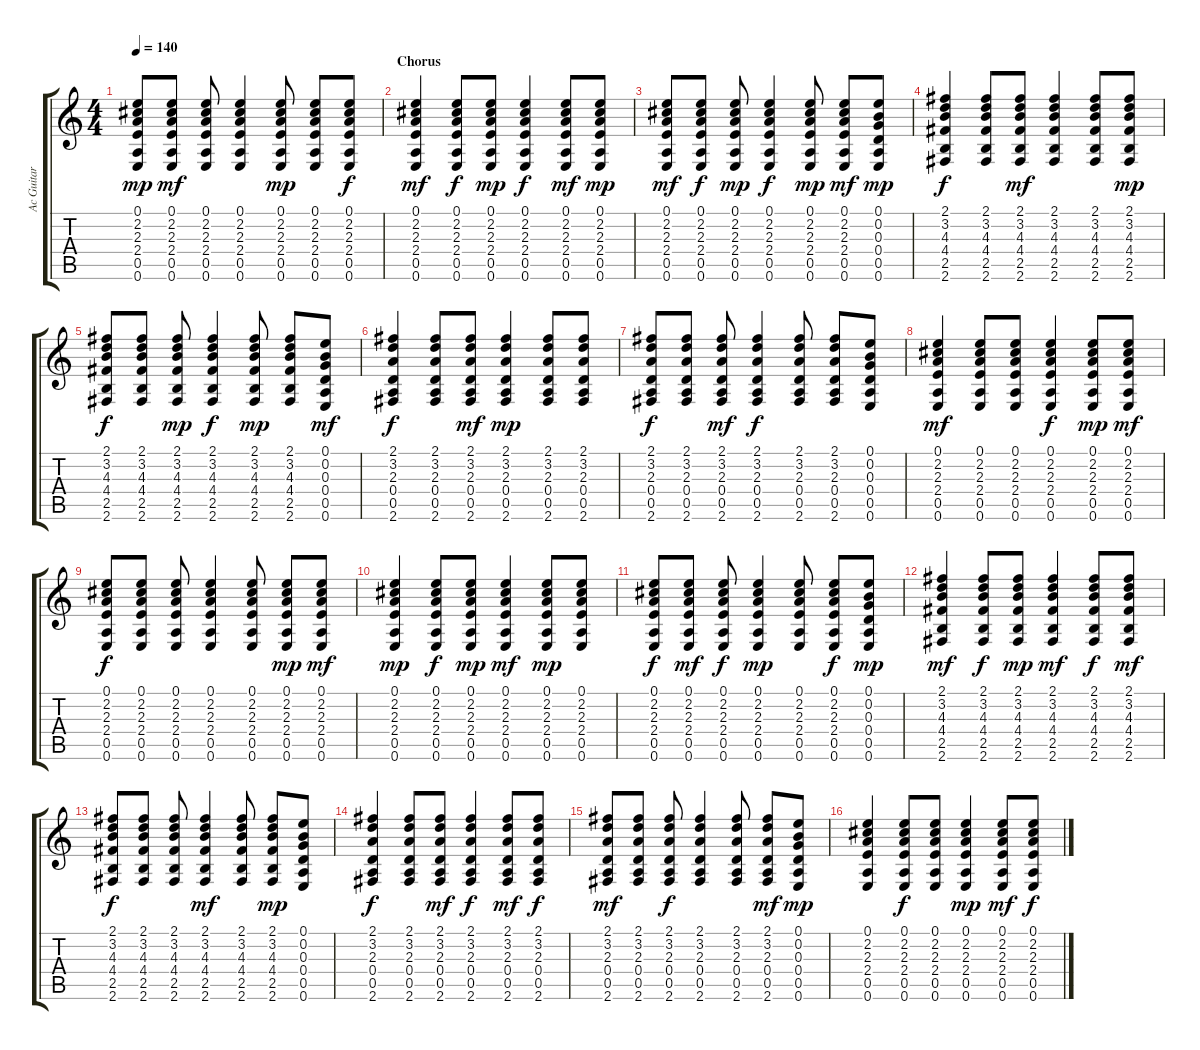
\track ("Ac Guitar" "Ac Guitar") {instrument acousticguitarsteel}
\staff {score tabs}
\tuning (E4 B3 G3 D3 A2 E2) {hide}
\ts (4 4)
\tempo 140
\clef g2
\ks c
(0.1 2.2 2.3 2.4 0.5 0.6).8{dy mp} (0.1 2.2 2.3 2.4 0.5 0.6).8{dy mf} (0.1 2.2 2.3 2.4 0.5 0.6).8 (0.1 2.2 2.3 2.4 0.5 0.6).4 (0.1 2.2 2.3 2.4 0.5 0.6).8{dy mp} (0.1 2.2 2.3 2.4 0.5 0.6).8 (0.1 2.2 2.3 2.4 0.5 0.6).8{dy f} |
\section ("" "Chorus")
(0.1 2.2 2.3 2.4 0.5 0.6).4{dy mf} (0.1 2.2 2.3 2.4 0.5 0.6).8{dy f} (0.1 2.2 2.3 2.4 0.5 0.6).8{dy mp} (0.1 2.2 2.3 2.4 0.5 0.6).4{dy f} (0.1 2.2 2.3 2.4 0.5 0.6).8{dy mf} (0.1 2.2 2.3 2.4 0.5 0.6).8{dy mp} |
(0.1 2.2 2.3 2.4 0.5 0.6).8{dy mf} (0.1 2.2 2.3 2.4 0.5 0.6).8{dy f} (0.1 2.2 2.3 2.4 0.5 0.6).8{dy mp} (0.1 2.2 2.3 2.4 0.5 0.6).4{dy f} (0.1 2.2 2.3 2.4 0.5 0.6).8{dy mp} (0.1 2.2 2.3 2.4 0.5 0.6).8{dy mf} (0.1 0.2 0.3 0.4 0.5 0.6).8{dy mp} |
(2.1 3.2 4.3 4.4 2.5 2.6).4{dy f} (2.1 3.2 4.3 4.4 2.5 2.6).8 (2.1 3.2 4.3 4.4 2.5 2.6).8{dy mf} (2.1 3.2 4.3 4.4 2.5 2.6).4 (2.1 3.2 4.3 4.4 2.5 2.6).8 (2.1 3.2 4.3 4.4 2.5 2.6).8{dy mp} |
(2.1 3.2 4.3 4.4 2.5 2.6).8{dy f} (2.1 3.2 4.3 4.4 2.5 2.6).8 (2.1 3.2 4.3 4.4 2.5 2.6).8{dy mp} (2.1 3.2 4.3 4.4 2.5 2.6).4{dy f} (2.1 3.2 4.3 4.4 2.5 2.6).8{dy mp} (2.1 3.2 4.3 4.4 2.5 2.6).8 (0.1 0.2 0.3 0.4 0.5 0.6).8{dy mf} |
(2.1 3.2 2.3 0.4 0.5 2.6).4{dy f} (2.1 3.2 2.3 0.4 0.5 2.6).8 (2.1 3.2 2.3 0.4 0.5 2.6).8{dy mf} (2.1 3.2 2.3 0.4 0.5 2.6).4{dy mp} (2.1 3.2 2.3 0.4 0.5 2.6).8 (2.1 3.2 2.3 0.4 0.5 2.6).8 |
(2.1 3.2 2.3 0.4 0.5 2.6).8{dy f} (2.1 3.2 2.3 0.4 0.5 2.6).8 (2.1 3.2 2.3 0.4 0.5 2.6).8{dy mf} (2.1 3.2 2.3 0.4 0.5 2.6).4{dy f} (2.1 3.2 2.3 0.4 0.5 2.6).8 (2.1 3.2 2.3 0.4 0.5 2.6).8 (0.1 0.2 0.3 0.4 0.5 0.6).8 |
(0.1 2.2 2.3 2.4 0.5 0.6).4{dy mf} (0.1 2.2 2.3 2.4 0.5 0.6).8 (0.1 2.2 2.3 2.4 0.5 0.6).8 (0.1 2.2 2.3 2.4 0.5 0.6).4{dy f} (0.1 2.2 2.3 2.4 0.5 0.6).8{dy mp} (0.1 2.2 2.3 2.4 0.5 0.6).8{dy mf} |
(0.1 2.2 2.3 2.4 0.5 0.6).8{dy f} (0.1 2.2 2.3 2.4 0.5 0.6).8 (0.1 2.2 2.3 2.4 0.5 0.6).8 (0.1 2.2 2.3 2.4 0.5 0.6).4 (0.1 2.2 2.3 2.4 0.5 0.6).8 (0.1 2.2 2.3 2.4 0.5 0.6).8{dy mp} (0.1 2.2 2.3 2.4 0.5 0.6).8{dy mf} |
(0.1 2.2 2.3 2.4 0.5 0.6).4{dy mp} (0.1 2.2 2.3 2.4 0.5 0.6).8{dy f} (0.1 2.2 2.3 2.4 0.5 0.6).8{dy mp} (0.1 2.2 2.3 2.4 0.5 0.6).4{dy mf} (0.1 2.2 2.3 2.4 0.5 0.6).8{dy mp} (0.1 2.2 2.3 2.4 0.5 0.6).8 |
(0.1 2.2 2.3 2.4 0.5 0.6).8{dy f} (0.1 2.2 2.3 2.4 0.5 0.6).8{dy mf} (0.1 2.2 2.3 2.4 0.5 0.6).8{dy f} (0.1 2.2 2.3 2.4 0.5 0.6).4{dy mp} (0.1 2.2 2.3 2.4 0.5 0.6).8 (0.1 2.2 2.3 2.4 0.5 0.6).8{dy f} (0.1 0.2 0.3 0.4 0.5 0.6).8{dy mp} |
(2.1 3.2 4.3 4.4 2.5 2.6).4{dy mf} (2.1 3.2 4.3 4.4 2.5 2.6).8{dy f} (2.1 3.2 4.3 4.4 2.5 2.6).8{dy mp} (2.1 3.2 4.3 4.4 2.5 2.6).4{dy mf} (2.1 3.2 4.3 4.4 2.5 2.6).8{dy f} (2.1 3.2 4.3 4.4 2.5 2.6).8{dy mf} |
(2.1 3.2 4.3 4.4 2.5 2.6).8{dy f} (2.1 3.2 4.3 4.4 2.5 2.6).8 (2.1 3.2 4.3 4.4 2.5 2.6).8 (2.1 3.2 4.3 4.4 2.5 2.6).4{dy mf} (2.1 3.2 4.3 4.4 2.5 2.6).8 (2.1 3.2 4.3 4.4 2.5 2.6).8{dy mp} (0.1 0.2 0.3 0.4 0.5 0.6).8 |
(2.1 3.2 2.3 0.4 0.5 2.6).4{dy f} (2.1 3.2 2.3 0.4 0.5 2.6).8 (2.1 3.2 2.3 0.4 0.5 2.6).8{dy mf} (2.1 3.2 2.3 0.4 0.5 2.6).4{dy f} (2.1 3.2 2.3 0.4 0.5 2.6).8{dy mf} (2.1 3.2 2.3 0.4 0.5 2.6).8{dy f} |
(2.1 3.2 2.3 0.4 0.5 2.6).8{dy mf} (2.1 3.2 2.3 0.4 0.5 2.6).8 (2.1 3.2 2.3 0.4 0.5 2.6).8{dy f} (2.1 3.2 2.3 0.4 0.5 2.6).4 (2.1 3.2 2.3 0.4 0.5 2.6).8 (2.1 3.2 2.3 0.4 0.5 2.6).8{dy mf} (0.1 0.2 0.3 0.4 0.5 0.6).8{dy mp} |
(0.1 2.2 2.3 2.4 0.5 0.6).4 (0.1 2.2 2.3 2.4 0.5 0.6).8{dy f} (0.1 2.2 2.3 2.4 0.5 0.6).8 (0.1 2.2 2.3 2.4 0.5 0.6).4{dy mp} (0.1 2.2 2.3 2.4 0.5 0.6).8{dy mf} (0.1 2.2 2.3 2.4 0.5 0.6).8{dy f}
